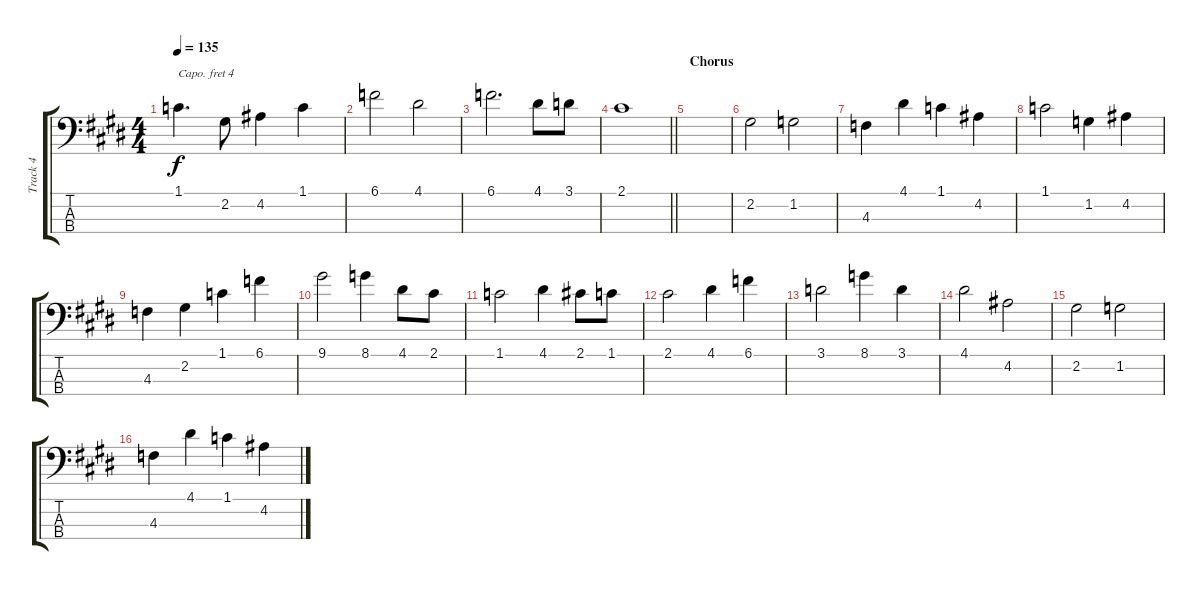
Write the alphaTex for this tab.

\track ("Track 4" "Track 4") {instrument electricbassfinger}
\staff {score tabs}
\capo 4
\tuning (G2 D2 A1 E1) {hide}
\ts (4 4)
\tempo 135
\clef f4
\ks e
1.1.4{d dy f} 2.2.8 4.2.4 1.1.4 |
6.1.2 4.1.2 |
6.1.2{d} 4.1.8 3.1.8 |
\barLineRight lightlight
2.1.1 |
\section ("" "Chorus")
|
2.2.2 1.2.2 |
4.3.4 4.1.4 1.1.4 4.2.4 |
1.1.2 1.2.4 4.2.4 |
4.3.4 2.2.4 1.1.4 6.1.4 |
9.1.2 8.1.4 4.1.8 2.1.8 |
1.1.2 4.1.4 2.1.8 1.1.8 |
2.1.2 4.1.4 6.1.4 |
3.1.2 8.1.4 3.1.4 |
4.1.2 4.2.2 |
2.2.2 1.2.2 |
4.3.4 4.1.4 1.1.4 4.2.4
